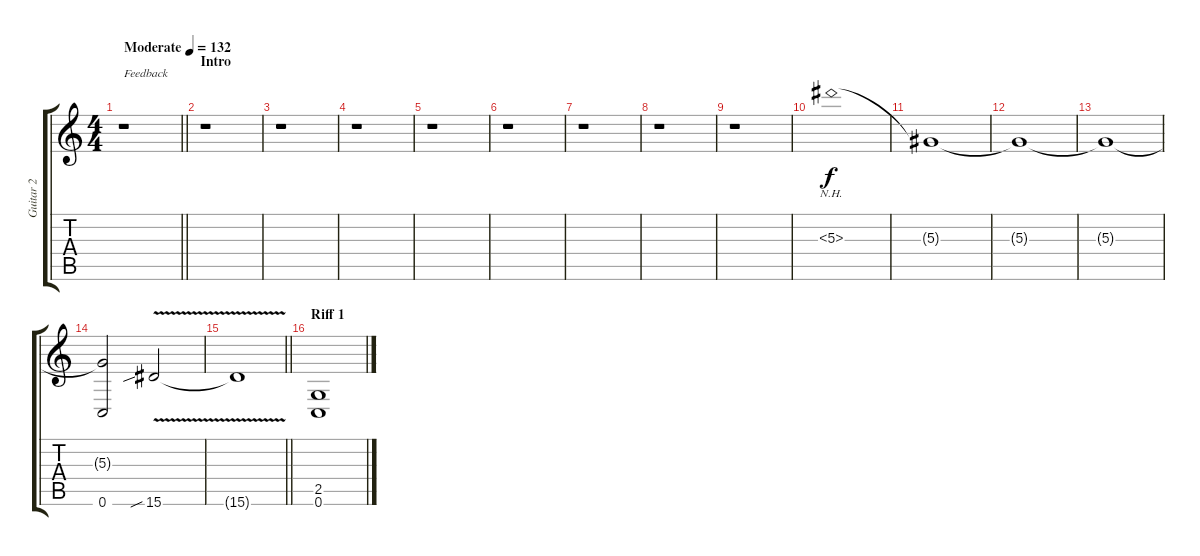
\track ("Guitar 2" "Guitar 2") {instrument distortionguitar}
\staff {score tabs}
\tuning (C4 G3 Eb3 Bb2 F2 C2) {hide}
\ts (4 4)
\tempo (132 "Moderate")
\clef g2
\barLineRight lightlight
\ks c
r.1{txt "Feedback" dy f instrument distortionguitar} |
\section ("" "Intro")
r.1 |
r.1 |
r.1 |
r.1 |
r.1 |
r.1 |
r.1 |
r.1{volume 0} |
5.3{nh}.1{volume 13} |
5.3{t}.1 |
5.3{t}.1 |
5.3{t}.1 |
(5.3{t} 0.6).2 15.6{v sib}.2 |
\barLineRight lightlight
15.6{t}.1 |
\section ("" "Riff 1")
(2.5 0.6).1
